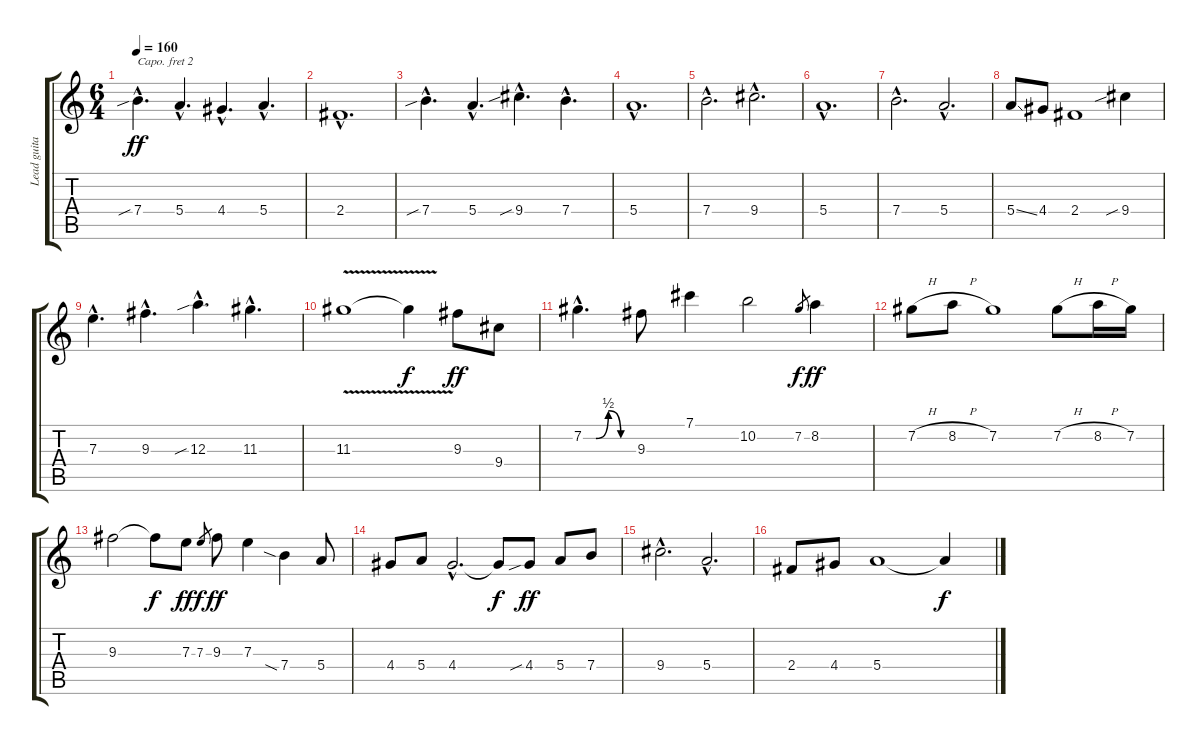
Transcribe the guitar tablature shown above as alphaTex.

\track ("Lead guitar" "Lead guita") {instrument electricguitarjazz}
\staff {score tabs}
\capo 2
\tuning (E4 B3 G3 D3 A2 E2) {hide}
\ts (6 4)
\tempo 160
\clef g2
\ks c
7.4{sib hac}.4{d dy ff} 5.4{hac}.4{d} 4.4{hac}.4{d} 5.4{hac}.4{d} |
2.4{hac}.1{d} |
7.4{sib hac}.4{d} 5.4{hac}.4{d} 9.4{sib hac}.4{d} 7.4{hac}.4{d} |
5.4{hac}.1{d} |
7.4{hac}.2{d} 9.4{hac}.2{d} |
5.4{hac}.1{d} |
7.4{hac}.2{d} 5.4{hac}.2{d} |
5.4{ss}.8 4.4.8 2.4.1 9.4{sib}.4 |
7.3{hac}.4{d} 9.3{hac}.4{d} 12.3{sib hac}.4{d} 11.3{hac}.4{d} |
11.3{v}.1 11.3{t}.4{dy f} 9.3.8{dy ff} 9.4.8 |
7.2{be (custom 0 0 15 0 30 2 45 0 60 0) hac}.4{d} 9.3.8 7.1.4 10.2.2 7.2.8{gr dy f} 8.2.4{dy ff} |
7.2{h}.8 8.2{h}.8 7.2.1 7.2{h}.8 8.2{h}.16 7.2.16 |
9.3.2 9.3{t}.8{dy f} 7.3.8{dy ff} 7.3.8{gr dy f} 9.3.8{dy ff} 7.3.4 7.4{sia}.4 5.4.8 |
4.4.8 5.4.8 4.4{hac}.2{d} 4.4{t}.8{dy f} 4.4{sib}.8{dy ff} 5.4.8 7.4.8 |
9.4{hac}.2{d} 5.4{hac}.2{d} |
2.4.8 4.4.8 5.4.1 5.4{t}.4{dy f}
